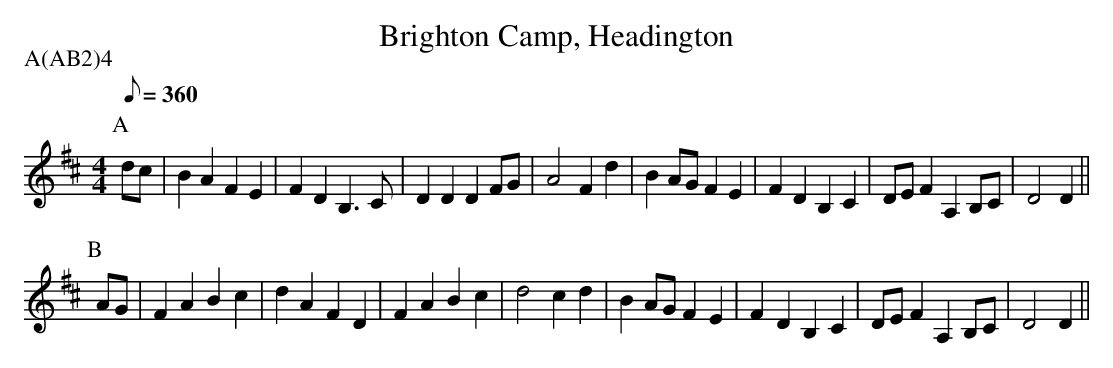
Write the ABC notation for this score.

X:1
T:Brighton Camp, Headington
M:4/4
L:1/8
P:A(AB2)4
K:D
Q:360
P:A
dc|B2A2 F2E2|F2D2 B,3C |D2D2 D2FG  |A4 F2d2|\
B2AG F2E2|F2D2 B,2C2|DEF2 A,2B,C|D4 D2  ||
P:B
AG|F2A2 B2c2|d2A2 F2D2 |F2A2 B2c2  |d4 c2d2|\
B2AG F2E2|F2D2 B,2C2|DEF2 A,2B,C|D4 D2  ||
